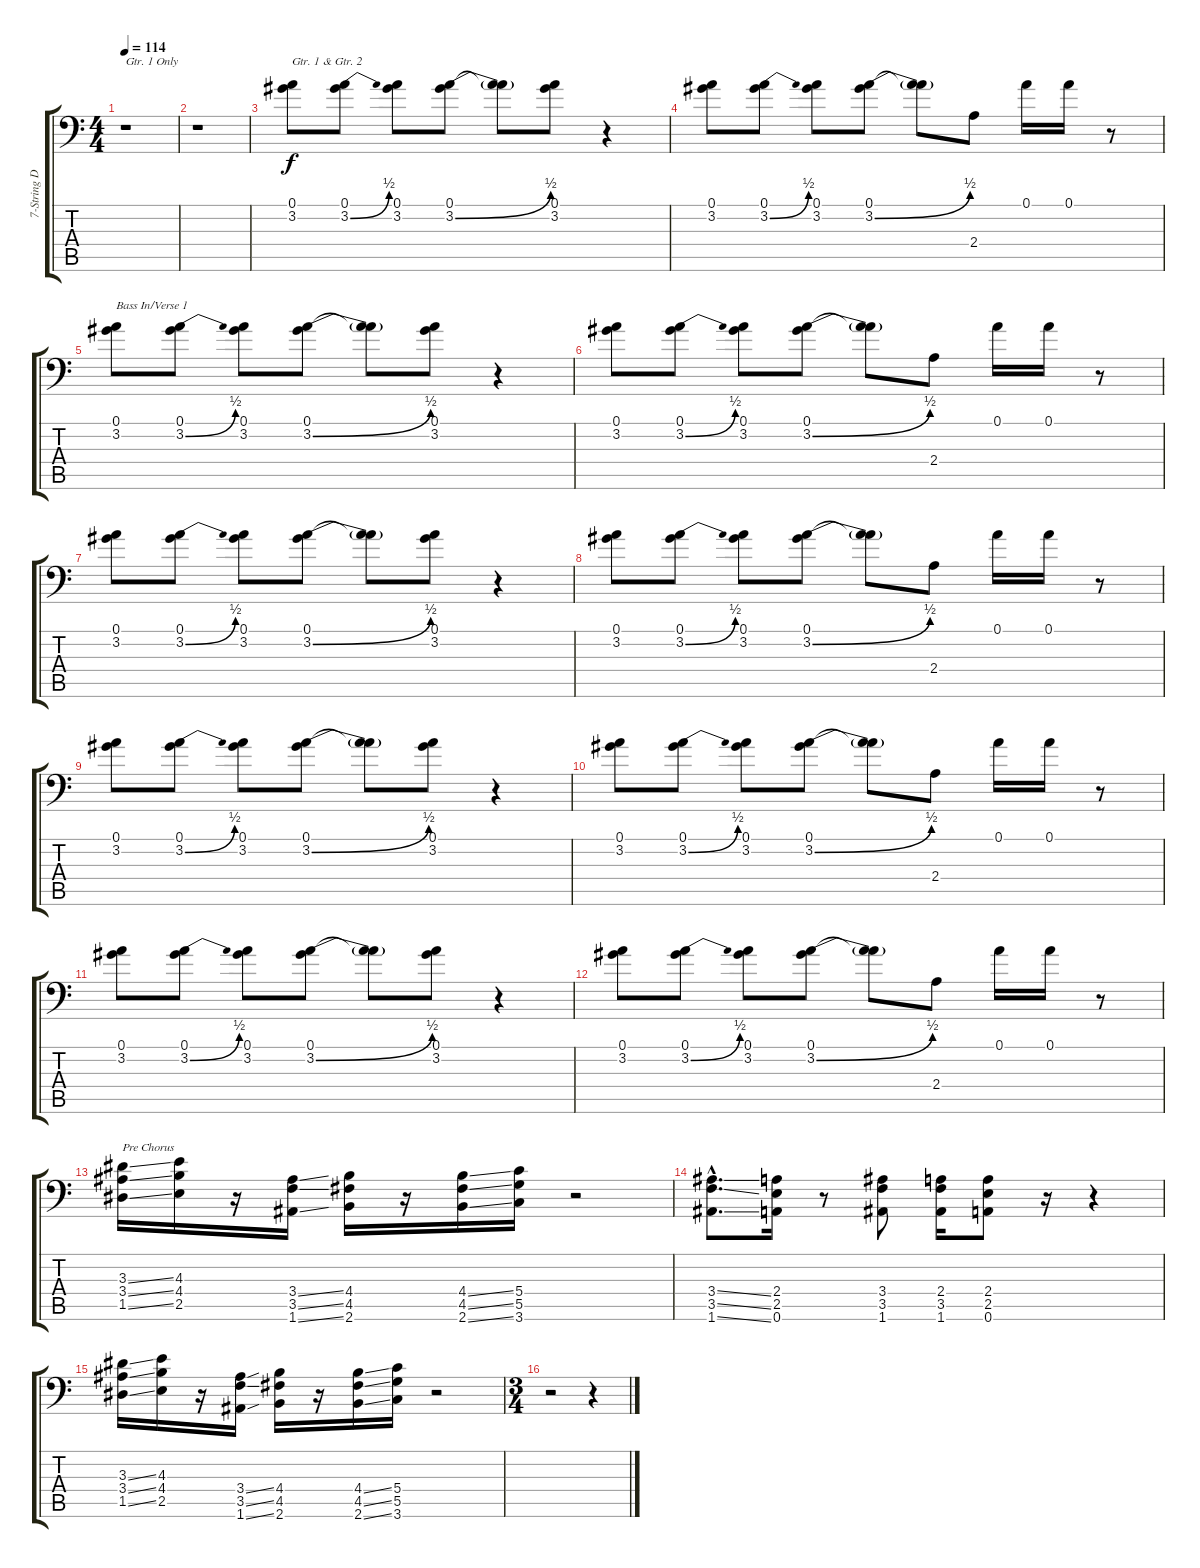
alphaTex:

\track ("7-String Dist. #2" "7-String D") {instrument distortionguitar}
\staff {score tabs}
\tuning (A3 F3 C3 G2 D2 A1) {hide}
\ts (4 4)
\tempo 114
\clef f4
\ks c
r.1{txt "Gtr. 1 Only" dy f instrument distortionguitar} |
r.1 |
(0.1 3.2).8{txt "Gtr. 1 & Gtr. 2"} (0.1 3.2{be (bend 0 0 60 2)}).8 (0.1 3.2).8 (0.1 3.2{be (bend 0 0 60 2)}).8 (0.1{t} 3.2{t}).8 (0.1 3.2).8 r.4 |
(0.1 3.2).8 (0.1 3.2{be (bend 0 0 60 2)}).8 (0.1 3.2).8 (0.1 3.2{be (bend 0 0 60 2)}).8 (0.1{t} 3.2{t}).8 2.4.8 0.1.16 0.1.16 r.8 |
(0.1 3.2).8{txt "Bass In/Verse 1"} (0.1 3.2{be (bend 0 0 60 2)}).8 (0.1 3.2).8 (0.1 3.2{be (bend 0 0 60 2)}).8 (0.1{t} 3.2{t}).8 (0.1 3.2).8 r.4 |
(0.1 3.2).8 (0.1 3.2{be (bend 0 0 60 2)}).8 (0.1 3.2).8 (0.1 3.2{be (bend 0 0 60 2)}).8 (0.1{t} 3.2{t}).8 2.4.8 0.1.16 0.1.16 r.8 |
(0.1 3.2).8 (0.1 3.2{be (bend 0 0 60 2)}).8 (0.1 3.2).8 (0.1 3.2{be (bend 0 0 60 2)}).8 (0.1{t} 3.2{t}).8 (0.1 3.2).8 r.4 |
(0.1 3.2).8 (0.1 3.2{be (bend 0 0 60 2)}).8 (0.1 3.2).8 (0.1 3.2{be (bend 0 0 60 2)}).8 (0.1{t} 3.2{t}).8 2.4.8 0.1.16 0.1.16 r.8 |
(0.1 3.2).8 (0.1 3.2{be (bend 0 0 60 2)}).8 (0.1 3.2).8 (0.1 3.2{be (bend 0 0 60 2)}).8 (0.1{t} 3.2{t}).8 (0.1 3.2).8 r.4 |
(0.1 3.2).8 (0.1 3.2{be (bend 0 0 60 2)}).8 (0.1 3.2).8 (0.1 3.2{be (bend 0 0 60 2)}).8 (0.1{t} 3.2{t}).8 2.4.8 0.1.16 0.1.16 r.8 |
(0.1 3.2).8 (0.1 3.2{be (bend 0 0 60 2)}).8 (0.1 3.2).8 (0.1 3.2{be (bend 0 0 60 2)}).8 (0.1{t} 3.2{t}).8 (0.1 3.2).8 r.4 |
(0.1 3.2).8 (0.1 3.2{be (bend 0 0 60 2)}).8 (0.1 3.2).8 (0.1 3.2{be (bend 0 0 60 2)}).8 (0.1{t} 3.2{t}).8 2.4.8 0.1.16 0.1.16 r.8 |
(3.3{ss} 3.4{ss} 1.5{ss}).16{txt "Pre Chorus"} (4.3 4.4 2.5).16 r.16 (3.4{ss} 3.5{ss} 1.6{ss}).16 (4.4 4.5 2.6).16 r.16 (4.4{ss} 4.5{ss} 2.6{ss}).16 (5.4 5.5 3.6).16 r.2 |
(3.4{ss hac} 3.5{ss hac} 1.6{ss hac}).8{d} (2.4 2.5 0.6).16 r.8 (3.4 3.5 1.6).8 (2.4 3.5 1.6).16 (2.4 2.5 0.6).8 r.16 r.4 |
(3.3{ss} 3.4{ss} 1.5{ss}).16 (4.3 4.4 2.5).16 r.16 (3.4{ss} 3.5{ss} 1.6{ss}).16 (4.4 4.5 2.6).16 r.16 (4.4{ss} 4.5{ss} 2.6{ss}).16 (5.4 5.5 3.6).16 r.2 |
\ts (3 4)
r.2 r.4
